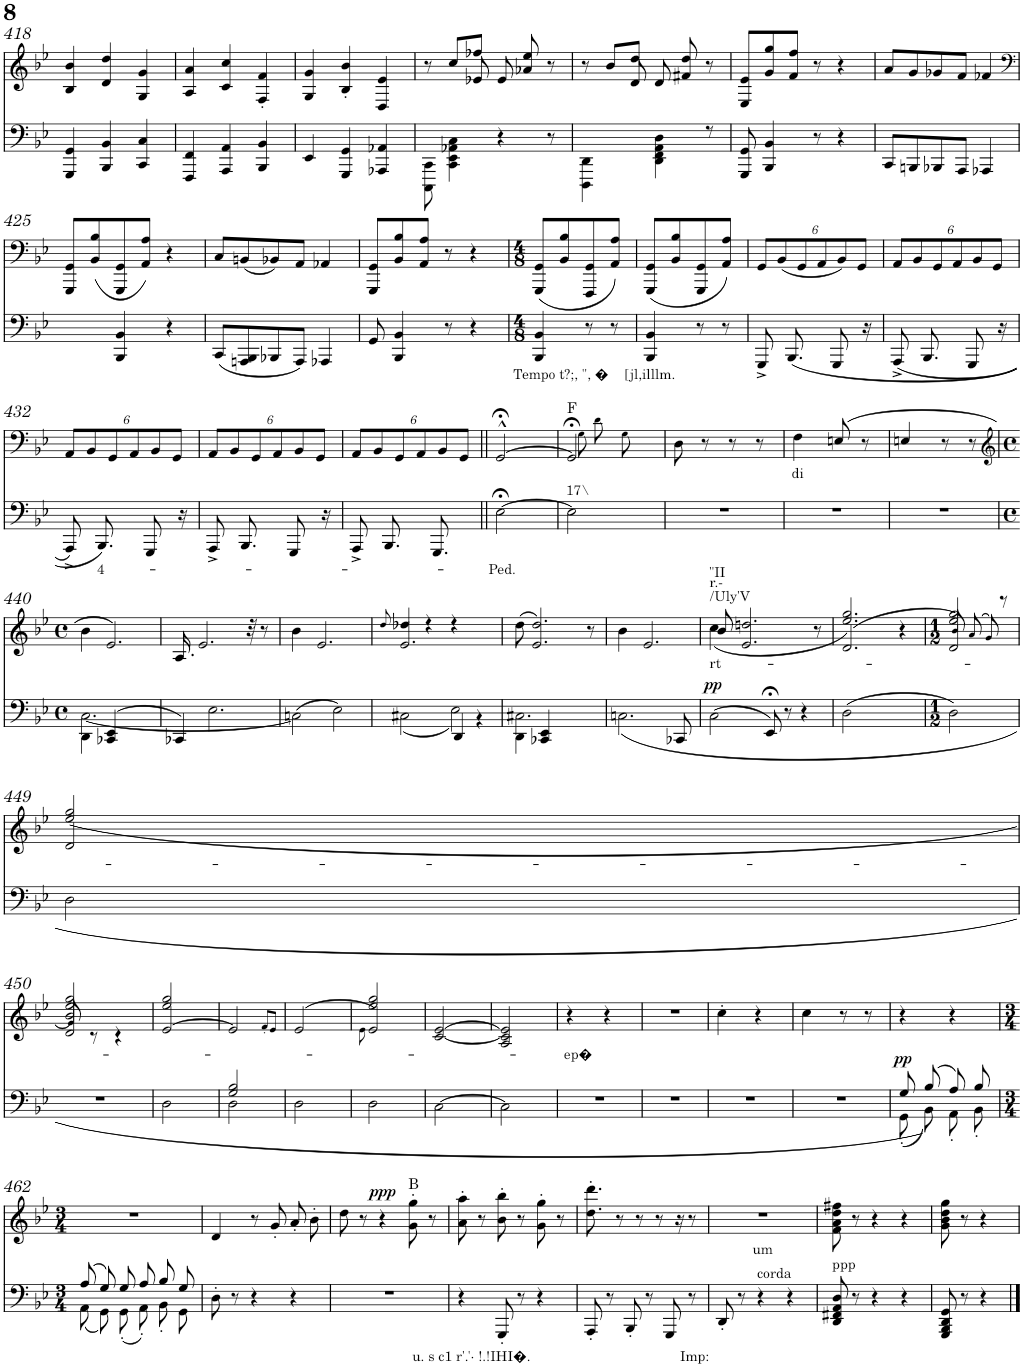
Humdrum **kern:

**kern	**text	**dynam	**kern	**text	**dynam	**harte
*part2	*part2	*part2	*part1	*part1	*part1	*part1
*staff2	*staff2	*staff2	*staff1	*staff1	*staff1	*
*I"Piano	*	*	*I"Piano	*	*	*
*I'Pno	*	*	*I'Pno	*	*	*
!!LO:PB:g=z
*clefF4	*	*	*clefG2	*	*	*
*k[b-e-]	*	*	*k[b-e-]	*	*	*
*M3/4	*	*	*M3/4	*	*	*
=418	=418	=418	=418	=418	=418	=418
4GGG/ 4GG/	.	.	4B-/ 4b-/	.	.	.
4BBB-/ 4BB-/	.	.	4d/ 4dd/	.	.	.
4CC/ 4C/	.	.	4G/ 4g/	.	.	.
=419	=419	=419	=419	=419	=419	=419
4FFF/ 4FF/	.	.	4A/ 4a/	.	.	.
4AAA/ 4AA/	.	.	4c/ 4cc/	.	.	.
4BBB-/ 4BB-/	.	.	4F/' 4f/'	.	.	.
=420	=420	=420	=420	=420	=420	=420
4EE-/	.	.	4G/ 4g/	.	.	.
4GGG/ 4GG/	.	.	4B-/' 4b-/'	.	.	.
4AAA-X/ 4AA-X/	.	.	4D/ 4e-/	.	.	.
=421	=421	=421	=421	=421	=421	=421
*	*	*	*^	*	*	*
8CCC\ 8CC\	.	.	8r	8ryy	.	.	.
4CC\ 4EE-\ 4AA-X\ 4C\	.	.	8ryy	8cc/L	.	.	.
.	.	.	8e-X/	8ff-X/J	.	.	.
4r	.	.	8e-/	4.ryy	.	.	.
.	.	.	8a-X/ 8ee-/	.	.	.	.
8r	.	.	8r	.	.	.	.
=422	=422	=422	=422	=422	=422	=422	=422
*^	*	*	*	*	*	*	*
4DDD\ 4DD\	8ryy	.	.	8r	8ryy	.	.	.
*v	*v	*	*	*	*	*	*	*
.	.	.	8ryy	8b-/L	.	.	.
8ryy	.	.	8d/	8dd/J	.	.	.
4DD\ 4FF\ 4AA\ 4D\	.	.	8d/	4.ryy	.	.	.
.	.	.	8f#X/ 8dd/	.	.	.	.
*^	*	*	*	*	*	*	*
8ryy	8r	.	.	8r	.	.	.	.
*v	*v	*	*	*	*	*	*	*
*	*	*	*v	*v	*	*	*
=423	=423	=423	=423	=423	=423	=423
8GGG/ 8GG/	.	.	8E-/ 8e-/L	.	.	.
4BBB-/ 4BB-/	.	.	8g/ 8gg/	.	.	.
.	.	.	8f/ 8ff/J	.	.	.
8r	.	.	8r	.	.	.
4r	.	.	4r	.	.	.
=424	=424	=424	=424	=424	=424	=424
8CC/L	.	.	8a/L	.	.	.
8BBBn/	.	.	8g/	.	.	.
8BBB-X/	.	.	8g-X/	.	.	.
8AAA/J	.	.	8f/J	.	.	.
4AAA-X/	.	.	4f-X/	.	.	.
!!LO:LB:g=z
=425	=425	=425	=425	=425	=425	=425
*	*	*	*clefF4	*	*	*
4ryy	.	.	8GGG/ 8GG/L	.	.	.
.	.	.	(8BB-/ 8B-/	.	.	.
4BBB-/ 4BB-/	.	.	8GGG/ 8GG/	.	.	.
.	.	.	8AA/ 8A/J)	.	.	.
4r	.	.	4r	.	.	.
=426	=426	=426	=426	=426	=426	=426
(8CC/L	.	.	8C/L	.	.	.
8AAAn/ 8BBB-/	.	.	(8BBn/	.	.	.
8BBB-X/	.	.	8BB-X/)	.	.	.
8AAA/J)	.	.	8AA/J	.	.	.
4AAA-X/	.	.	4AA-X/	.	.	.
=427	=427	=427	=427	=427	=427	=427
8GG/	.	.	8GGG/ 8GG/L	.	.	.
4BBB-/ 4BB-/	.	.	8BB-/ 8B-/	.	.	.
.	.	.	8AA/ 8A/J	.	.	.
8r	.	.	8r	.	.	.
4r	.	.	4r	.	.	.
=428	=428	=428	=428	=428	=428	=428
*M4/8	*	*	*M4/8	*	*	*
!	!LO:LY:b	!	!	!	!	!
4BBB-/ 4BB-/	Tempo t?;, ", �	.	(8GGG/ 8GG/L	.	.	.
.	.	.	8BB-/ 8B-/	.	.	.
8r	.	.	8FFF/ 8GG/	.	.	.
8r	.	.	8AA/ 8A/J)	.	.	.
=429	=429	=429	=429	=429	=429	=429
!	!LO:LY:b	!	!	!	!	!
4BBB-/ 4BB-/	[jl,illlm.	.	(8GGG/ 8GG/L	.	.	.
.	.	.	8BB-/ 8B-/	.	.	.
8r	.	.	8GGG/ 8GG/	.	.	.
8r	.	.	8AA/ 8A/J)	.	.	.
=430	=430	=430	=430	=430	=430	=430
*	*	*	*Xbrackettup	*	*	*
8GGG^/	.	.	12GG/L	.	.	.
.	.	.	(12BB-/	.	.	.
(8.BBB-/	.	.	.	.	.	.
.	.	.	12GG/	.	.	.
.	.	.	12AA/	.	.	.
8GGG/	.	.	.	.	.	.
.	.	.	12BB-/)	.	.	.
.	.	.	12GG/J	.	.	.
16r	.	.	.	.	.	.
=431	=431	=431	=431	=431	=431	=431
(8AAA^/	.	.	12AA/L	.	.	.
.	.	.	12BB-/	.	.	.
8.BBB-/	.	.	.	.	.	.
.	.	.	12GG/	.	.	.
.	.	.	12AA/	.	.	.
8GGG/	.	.	.	.	.	.
.	.	.	12BB-/	.	.	.
.	.	.	12GG/J	.	.	.
16r	.	.	.	.	.	.
!!LO:LB:g=z
=432	=432	=432	=432	=432	=432	=432
8AAA^/)	.	.	12AA/L	.	.	.
.	.	.	12BB-/	.	.	.
!	!LO:LY:b	!	!	!	!	!
8.BBB-/)	4-	.	.	.	.	.
.	.	.	12GG/	.	.	.
.	.	.	12AA/	.	.	.
8GGG/	.	.	.	.	.	.
.	.	.	12BB-/	.	.	.
.	.	.	12GG/J	.	.	.
16r	.	.	.	.	.	.
=433	=433	=433	=433	=433	=433	=433
8AAA^/	.	.	12AA/L	.	.	.
.	.	.	12BB-/	.	.	.
8.BBB-/	.	.	.	.	.	.
.	.	.	12GG/	.	.	.
.	.	.	12AA/	.	.	.
8GGG/	.	.	.	.	.	.
.	.	.	12BB-/	.	.	.
.	.	.	12GG/J	.	.	.
16r	.	.	.	.	.	.
=434	=434	=434	=434	=434	=434	=434
8AAA^/	.	.	12AA/L	.	.	.
.	.	.	12BB-/	.	.	.
8.BBB-/	.	.	.	.	.	.
.	.	.	12GG/	.	.	.
.	.	.	12AA/	.	.	.
8.GGG/	.	.	.	.	.	.
.	.	.	12BB-/	.	.	.
.	.	.	12GG/J	.	.	.
=435||	=435||	=435||	=435||	=435||	=435||	=435||
!	!LO:LY:b	!	!	!	!	!
[2E-;<\	-Ped.	.	[2GG;<^^/	.	.	.
=436	=436	=436	=436	=436	=436	=436
*	*	*	*^	*	*	*
!LO:TX:a:t=17\	!	!	!	!	!	!	!
2E-\]	.	.	2GG;</]	8G\	.	.	F:maj
.	.	.	.	8d\	.	.	.
.	.	.	.	8G\	.	.	.
.	.	.	.	8ryy	.	.	.
*	*	*	*v	*v	*	*	*
=437	=437	=437	=437	=437	=437	=437
2r	.	.	8D\	.	.	.
.	.	.	8r	.	.	.
.	.	.	8r	.	.	.
.	.	.	8r	.	.	.
=438	=438	=438	=438	=438	=438	=438
*	*	*	*^	*	*	*
!	!	!	!	!	!LO:LY:b	!	!
2r	.	.	4ryy	4F\	di	.	.
.	.	.	(8En/	4ryy	.	.	.
.	.	.	8r	.	.	.	.
*	*	*	*v	*v	*	*	*
=439	=439	=439	=439	=439	=439	=439
2r	.	.	4En/	.	.	.
.	.	.	8r	.	.	.
.	.	.	8r	.	.	.
!!LO:LB:g=z
=440	=440	=440	=440	=440	=440	=440
*	*	*	*clefG2	*	*	*
*M4/4	*	*	*M4/4	*	*	*
*met(c)	*	*	*met(c)	*	*	*
*^	*	*	*	*	*	*
*	*^	*	*	*	*	*	*
4ryy	4DD\	[2.C\	.	.	4b-\	.	.	.
(4CC-X/ 4EE-/	2.ryy	.	.	.	2.e-/)	.	.	.
2ryy	.	.	.	.	.	.	.	.
.	.	4ryy	.	.	.	.	.	.
*v	*v	*v	*	*	*	*	*	*
=441	=441	=441	=441	=441	=441	=441
4CC-X/)	.	.	16.A/	.	.	.
.	.	.	2.e-/	.	.	.
2.E-\	.	.	.	.	.	.
.	.	.	32r	.	.	.
.	.	.	8r	.	.	.
=442	=442	=442	=442	=442	=442	=442
(2Cn\]	.	.	4b-\	.	.	.
.	.	.	2.e-/	.	.	.
2E-\)	.	.	.	.	.	.
=443	=443	=443	=443	=443	=443	=443
.	.	.	8qdd/	.	.	.
*^	*	*	*^	*	*	*
2ryy	(2C#X\	.	.	4dd-X/	2.e-/	.	.	.
.	.	.	.	2.ryy	.	.	.	.
4DD/	2E-\)	.	.	.	.	.	.	.
4ryy	.	.	.	.	4r	.	.	.
4ryy	4r	.	.	4ryy	4r	.	.	.
*	*	*	*	*v	*v	*	*	*
=444	=444	=444	=444	=444	=444	=444	=444
*	*^	*	*	*	*	*	*
4ryy	4DD\	2.C#X\	.	.	(8dd\	.	.	.
.	.	.	.	.	2.e-/ 2.dd/)	.	.	.
4CC-X/ 4EE-/	2.ryy	.	.	.	.	.	.	.
2ryy	.	.	.	.	.	.	.	.
.	.	4ryy	.	.	.	.	.	.
.	.	.	.	.	8r	.	.	.
*	*v	*v	*	*	*	*	*	*
=445	=445	=445	=445	=445	=445	=445	=445
2.ryy	(2.Cn\	.	.	4b-\	.	.	.
.	.	.	.	2.e-/	.	.	.
8CC-X/	4ryy	.	.	.	.	.	.
8ryy	.	.	.	.	.	.	.
*v	*v	*	*	*	*	*	*
=446	=446	=446	=446	=446	=446	=446
!	!	!	!LO:TX:a:t=/Uly'V	!	!	!
!	!	!	!LO:TX:a:t=r.-	!	!	!
!	!	!	!LO:TX:a:t="II	!	!	!
!	!	!LO:DY:a	!	!LO:LY:b	!	!
*	*	*	*^	*	*	*
(2C\	.	pp	8b-/	(4cc\	rt-	.	.
.	.	.	2.e-/ 2.ddn/	.	.	.	.
.	.	.	.	2.ryy	.	.	.
8EE-;</)	.	.	.	.	.	.	.
8r	.	.	.	.	.	.	.
4r	.	.	.	.	.	.	.
.	.	.	8r	.	.	.	.
=447	=447	=447	=447	=447	=447	=447	=447
(2D\	.	.	(2.d/	2.ee-/ 2.gg/)	.	.	.
2ryy	.	.	.	.	.	.	.
.	.	.	4r	4ryy	.	.	.
*	*	*	*v	*v	*	*	*
=448	=448	=448	=448	=448	=448	=448
*M1/2	*	*	*M1/2	*	*	*
*	*	*	*^	*	*	*
*	*	*	*	*^	*	*	*
2D\)	.	.	8b-/)	2ee-/ 2gg/	2d/	.	.	.
.	.	.	(8a/	.	.	.	.	.
.	.	.	8g/)	.	.	.	.	.
.	.	.	8r	.	.	.	.	.
*	*	*	*	*v	*v	*	*	*
!!LO:LB:g=z
=449	=449	=449	=449	=449	=449	=449	=449
2D\	.	.	2d/	(2ee-/ 2gg/	.	.	.
!!LO:LB:g=z
=450	=450	=450	=450	=450	=450	=450	=450
*	*	*	*	*^	*	*	*
2r	.	.	8g/	2b-/ 2ee-/ 2gg/)	2d/	.	.	.
.	.	.	4.ryy	.	.	.	.	.
4.ryy	.	.	4.ryy	4.ryy	8r	.	.	.
.	.	.	.	.	4r	.	.	.
*	*	*	*	*v	*v	*	*	*
=451	=451	=451	=451	=451	=451	=451	=451
2D\	.	.	[2e-/	2ee-/ 2gg/	.	.	.
*	*	*	*v	*v	*	*	*
=452	=452	=452	=452	=452	=452	=452
*^	*	*	*	*	*	*
2G/ 2B-/	2D\	.	.	2e-/]	.	.	.
*v	*v	*	*	*	*	*	*
.	.	.	8qf'/L	.	.	.
.	.	.	8qe-/J	.	.	.
=453	=453	=453	=453	=453	=453	=453
2D\	.	.	(2e-/	.	.	.
=454	=454	=454	=454	=454	=454	=454
*	*	*	*^	*	*	*
.	.	.	.	8qe-\	.	.	.
2D\	.	.	2e-/)	2ee-/ 2gg/	.	.	.
*	*	*	*v	*v	*	*	*
=455	=455	=455	=455	=455	=455	=455
[2C\	.	.	[2c/ [2e-/	.	.	.
=456	=456	=456	=456	=456	=456	=456
2C\]	.	.	2A/ 2c/] 2e-/]	.	.	.
=457	=457	=457	=457	=457	=457	=457
!	!	!	!	!LO:LY:b	!	!
2r	.	.	4r	-ep�	.	.
.	.	.	4r	.	.	.
=458	=458	=458	=458	=458	=458	=458
2r	.	.	2r	.	.	.
=459	=459	=459	=459	=459	=459	=459
2r	.	.	4cc'\	.	.	.
.	.	.	4r	.	.	.
=460	=460	=460	=460	=460	=460	=460
2r	.	.	4cc\	.	.	.
.	.	.	8r	.	.	.
.	.	.	8r	.	.	.
=461	=461	=461	=461	=461	=461	=461
*^	*	*	*	*	*	*
!	!	!	!LO:DY:a	!	!	!	!
8G/	(8GG'\	.	pp	4r	.	.	.
(8B-/	8BB-\))	.	.	.	.	.	.
8A/)	8AA'\	.	.	4r	.	.	.
8B-/	8BB-'\	.	.	.	.	.	.
!!LO:LB:g=z
=462	=462	=462	=462	=462	=462	=462	=462
*M3/4	*	*	*	*M3/4	*	*	*
(8A/	(8AA\	.	.	2.r	.	.	.
8G/)	8GG\)	.	.	.	.	.	.
8G/	(8GG'\	.	.	.	.	.	.
8A/	8AA'\)	.	.	.	.	.	.
8B-/	8BB-'\	.	.	.	.	.	.
8G/	8GG\	.	.	.	.	.	.
*v	*v	*	*	*	*	*	*
=463	=463	=463	=463	=463	=463	=463
8D'\	.	.	4d/	.	.	.
8r	.	.	.	.	.	.
4r	.	.	8r	.	.	.
.	.	.	8g'/	.	.	.
4r	.	.	8a'/	.	.	.
.	.	.	8b-'\	.	.	.
=464	=464	=464	=464	=464	=464	=464
2.r	.	.	8dd\	.	.	.
.	.	.	8r	.	.	.
!	!	!	!	!	!LO:DY:a	!
.	.	.	4r	.	ppp	.
.	.	.	8g\' 8gg\'	.	.	B:maj
.	.	.	8r	.	.	.
=465	=465	=465	=465	=465	=465	=465
!	!LO:LY:b	!	!	!	!	!
4r	u. s c1 r'.'· !.!IHI�.	.	8a\' 8aa\'	.	.	.
.	.	.	8r	.	.	.
8GGG'/	.	.	8b-\' 8bb-\'	.	.	.
8r	.	.	8r	.	.	.
4r	.	.	8g\' 8gg\'	.	.	.
.	.	.	8r	.	.	.
=466	=466	=466	=466	=466	=466	=466
8AAA'/	.	.	8.dd\' 8.ddd\'	.	.	.
8r	.	.	.	.	.	.
.	.	.	8r	.	.	.
8BBB-'/	.	.	.	.	.	.
.	.	.	8r	.	.	.
8r	.	.	.	.	.	.
.	.	.	8r	.	.	.
8GGG/	.	.	.	.	.	.
.	.	.	16r	.	.	.
!	!LO:LY:b	!	!	!	!	!
8r	Imp:	.	8r	.	.	.
=467	=467	=467	=467	=467	=467	=467
!	!	!	!	!LO:LY:b	!	!
8DD'/	.	.	2.r	um	.	.
8r	.	.	.	.	.	.
!LO:TX:a:t=corda	!	!	!	!	!	!
4r	.	.	.	.	.	.
4r	.	.	.	.	.	.
=468	=468	=468	=468	=468	=468	=468
!LO:TX:a:t=ppp	!	!	!	!	!	!
8DD/ 8FF#X/ 8AA/ 8D/	.	.	8f\ 8a\ 8dd\ 8ff#X\	.	.	.
8r	.	.	8r	.	.	.
4r	.	.	4r	.	.	.
4r	.	.	4r	.	.	.
=469	=469	=469	=469	=469	=469	=469
8GGG/ 8BBB-/ 8DD/ 8GG/	.	.	8g\ 8b-\ 8dd\ 8gg\	.	.	.
8r	.	.	8r	.	.	.
4r	.	.	4r	.	.	.
=	=	=	=	=	=	=
*-	*-	*-	*-	*-	*-	*-
